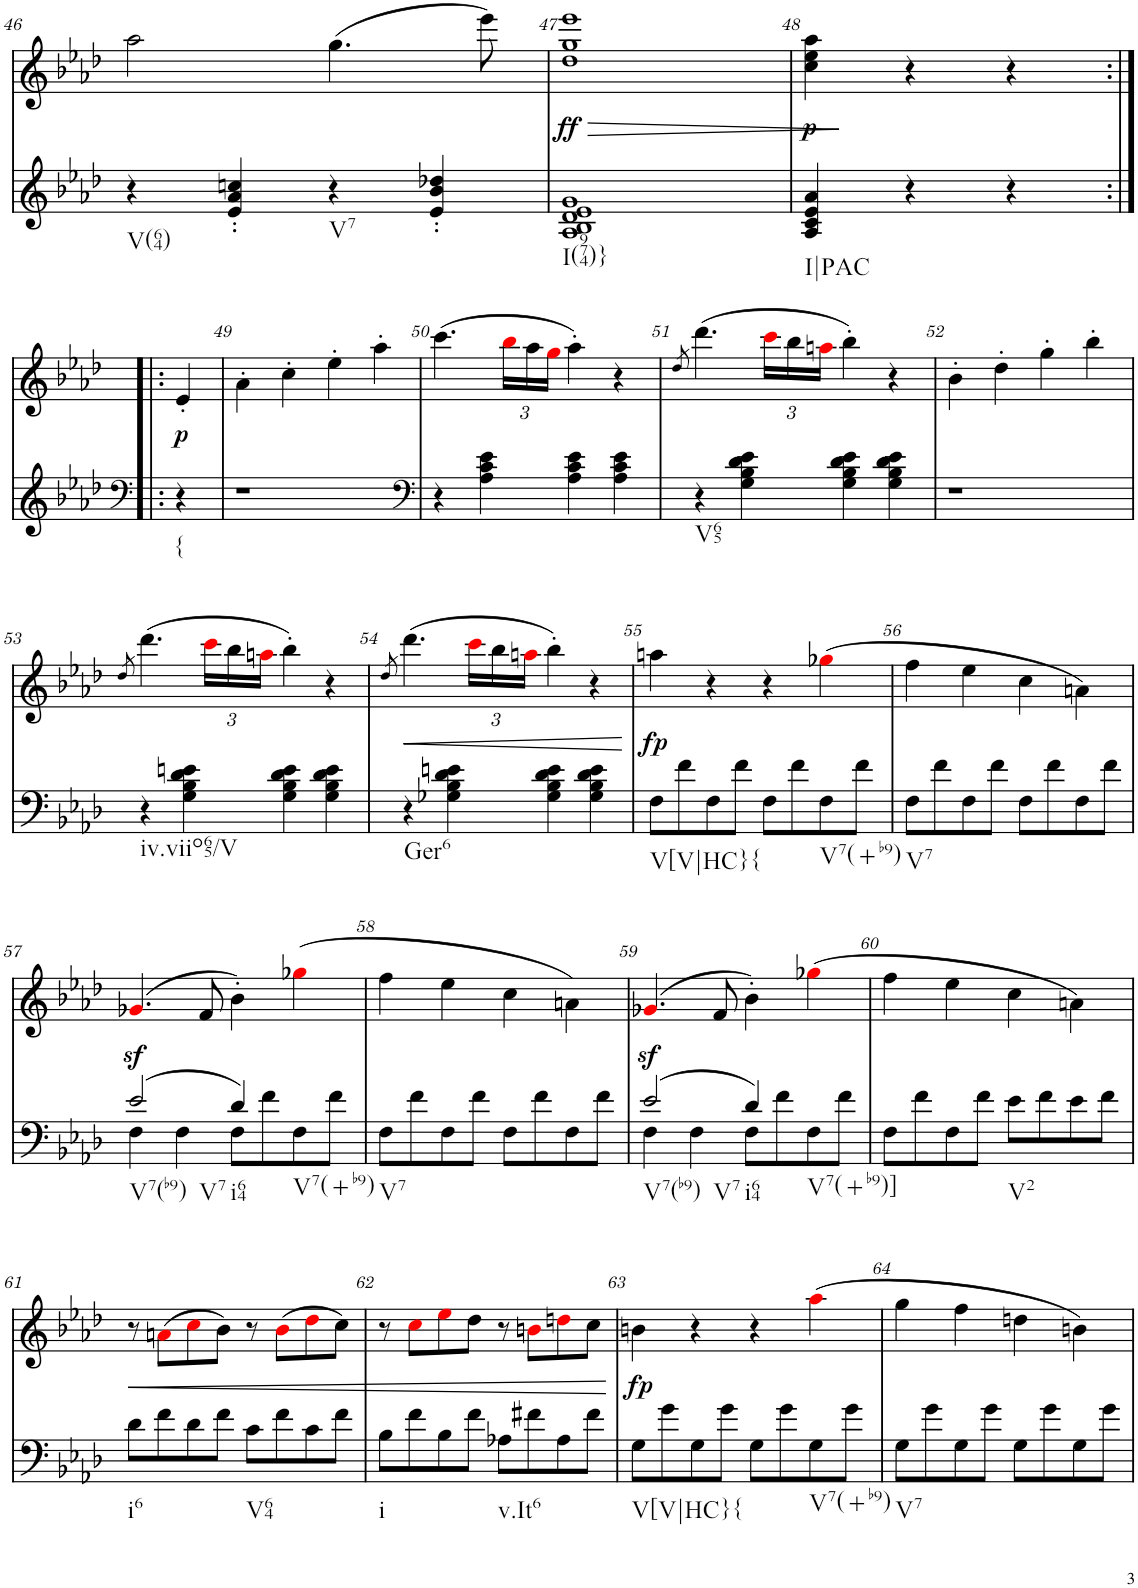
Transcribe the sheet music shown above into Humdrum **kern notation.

**kern	**harte	**kern	**text	**dynam
*part2	*part2	*part1	*part1	*part1
*staff2	*	*staff1	*staff1	*staff1
*I"piano	*	*I"piano	*	*
*I'Pno	*	*I'Pno	*	*
!!LO:PB:g=z
*clefG2	*	*clefG2	*	*
*k[b-e-a-d-]	*	*k[b-e-a-d-]	*	*
*f:	*	*f:	*	*
*M2/2	*	*M2/2	*	*
=46	=46	=46	=46	=46
4r	.	2aa-\	.	.
4e-/' 4a-/' 4ccn/'	.	.	.	.
4r	.	(4.gg\	.	.
4e-/' 4b-/' 4dd-X/'	.	.	.	.
.	.	8eee-\)	.	.
=47	=47	=47	=47	=47
!	!	!	!	!LO:HP:b
!	!	!	!	!LO:DY:n=1:b
1A- 1B- 1d- 1e- 1g	.	1dd- 1gg 1eee-	.	> ff
=48	=48	=48	=48	=48
!	!	!	!	!LO:DY:b
4A-/ 4c/ 4e-/ 4a-/	.	4cc\ 4ee-\ 4aa-\	.	p
!	!	!	!LO:LY:b	!
4r	.	4r	r	]
!	!	!	!LO:LY:b	!
4r	.	4r	r	.
!!LO:LB:g=z
=48X1:|!|:	=48X1:|!|:	=48X1:|!|:	=48X1:|!|:	=48X1:|!|:
*clefF4	*	*	*	*
!	!LO:H:kt={	!	!	!LO:DY:b
4r	N	4e-'/	.	p
=49	=49	=49	=49	=49
1r	.	4a-'\	.	.
.	.	4cc'\	.	.
.	.	4ee-'\	.	.
.	.	4aa-'\	.	.
=50	=50	=50	=50	=50
*clefF4	*	*	*	*
4r	.	(4.ccc\	.	.
4A-\ 4c\ 4e-\	.	.	.	.
*	*	*Xbrackettup	*	*
.	.	24bb-i\LL	.	.
.	.	24aa-\	.	.
.	.	24ggi\JJ	.	.
4A-\ 4c\ 4e-\	.	4aa-'\)	.	.
4A-\ 4c\ 4e-\	.	4r	.	.
=51	=51	=51	=51	=51
.	.	8qdd-/	.	.
4r	.	(4.ddd-\	.	.
4G\ 4B-\ 4d-\ 4e-\	.	.	.	.
.	.	24ccci\LL	.	.
.	.	24bb-\	.	.
.	.	24aani\JJ	.	.
4G\ 4B-\ 4d-\ 4e-\	.	4bb-'\)	.	.
4G\ 4B-\ 4d-\ 4e-\	.	4r	.	.
=52	=52	=52	=52	=52
1r	.	4b-'\	.	.
.	.	4dd-'\	.	.
.	.	4gg'\	.	.
.	.	4bb-'\	.	.
!!LO:LB:g=z
=53	=53	=53	=53	=53
.	.	8qdd-/	.	.
4r	.	(4.ddd-\	.	.
4G\ 4B-\ 4d-\ 4en\	.	.	.	.
.	.	24ccci\LL	.	.
.	.	24bb-\	.	.
.	.	24aani\JJ	.	.
4G\ 4B-\ 4d-\ 4e\	.	4bb-'\)	.	.
4G\ 4B-\ 4d-\ 4e\	.	4r	.	.
=54	=54	=54	=54	=54
.	.	8qdd-/	.	.
!	!LO:H:kt=Ger6	!	!	!
4r	N	(4.ddd-\	.	.
4G-X\ 4B-\ 4d-\ 4en\	.	.	.	.
.	.	24ccci\LL	.	.
.	.	24bb-\	.	.
.	.	24aani\JJ	.	.
4G-\ 4B-\ 4d-\ 4e\	.	4bb-'\)	.	.
4G-\ 4B-\ 4d-\ 4e\	.	4r	.	.
=55	=55	=55	=55	=55
!	!	!	!	!LO:DY:b
8F\L	.	4aan\	.	fp
8f\	.	.	.	.
8F\	.	4r	.	.
8f\J	.	.	.	.
8F\L	.	4r	.	.
8f\	.	.	.	.
8F\	.	(4gg-Xi\	.	.
8f\J	.	.	.	.
=56	=56	=56	=56	=56
8F\L	.	4ff\	.	.
8f\	.	.	.	.
8F\	.	4ee-\	.	.
8f\J	.	.	.	.
8F\L	.	4cc\	.	.
8f\	.	.	.	.
8F\	.	4an\)	.	.
8f\J	.	.	.	.
!!LO:LB:g=z
=57	=57	=57	=57	=57
*^	*	*	*	*
(2e-/	4F\	.	(4.g-Xz<i/	.	.
.	4F\	.	.	.	.
.	.	.	8f/	.	.
4d-/)	8F\L	.	4b-'\)	.	.
.	8f\	.	.	.	.
4ryy	8F\	.	(4gg-Xi\	.	.
.	8f\J	.	.	.	.
*v	*v	*	*	*	*
=58	=58	=58	=58	=58
8F\L	.	4ff\	.	.
8f\	.	.	.	.
8F\	.	4ee-\	.	.
8f\J	.	.	.	.
8F\L	.	4cc\	.	.
8f\	.	.	.	.
8F\	.	4an\)	.	.
8f\J	.	.	.	.
=59	=59	=59	=59	=59
*^	*	*	*	*
(2e-/	4F\	.	(4.g-Xz<i/	.	.
.	4F\	.	.	.	.
.	.	.	8f/	.	.
4d-/)	8F\L	.	4b-'\)	.	.
.	8f\	.	.	.	.
4ryy	8F\	.	(4gg-Xi\	.	.
.	8f\J	.	.	.	.
*v	*v	*	*	*	*
=60	=60	=60	=60	=60
8F\L	.	4ff\	.	.
8f\	.	.	.	.
8F\	.	4ee-\	.	.
8f\J	.	.	.	.
8e-\L	.	4cc\	.	.
8f\	.	.	.	.
8e-\	.	4an\)	.	.
8f\J	.	.	.	.
!!LO:LB:g=z
=61	=61	=61	=61	=61
!	!	!	!	!LO:HP:b
8d-\L	.	8r	.	<
8f\	.	(8ani\L	.	.
8d-\	.	8cci\	.	.
8f\J	.	8b-\J)	.	.
8c\L	.	8r	.	.
8f\	.	(8b-i\L	.	.
8c\	.	8dd-i\	.	.
8f\J	.	8cc\J)	.	.
=62	=62	=62	=62	=62
8B-\L	.	8r	.	.
8f\	.	8cci\L	.	.
8B-\	.	8ee-i\	.	.
8f\J	.	8dd-\J	.	.
8A-X\L	.	8r	.	.
8f#X\	.	8bni\L	.	.
8A-\	.	8ddni\	.	.
8f#\J	.	8cc\J	.	.
.	.	.	.	[
=63	=63	=63	=63	=63
!	!	!	!	!LO:DY:b
8G\L	.	4bn\	.	fp
8g\	.	.	.	.
8G\	.	4r	.	.
8g\J	.	.	.	.
8G\L	.	4r	.	.
8g\	.	.	.	.
8G\	.	(4aa-i\	.	.
8g\J	.	.	.	.
=64	=64	=64	=64	=64
8G\L	.	4gg\	.	.
8g\	.	.	.	.
8G\	.	4ff\	.	.
8g\J	.	.	.	.
8G\L	.	4ddn\	.	.
8g\	.	.	.	.
8G\	.	4bn\)	.	.
8g\J	.	.	.	.
=	=	=	=	=
*-	*-	*-	*-	*-
